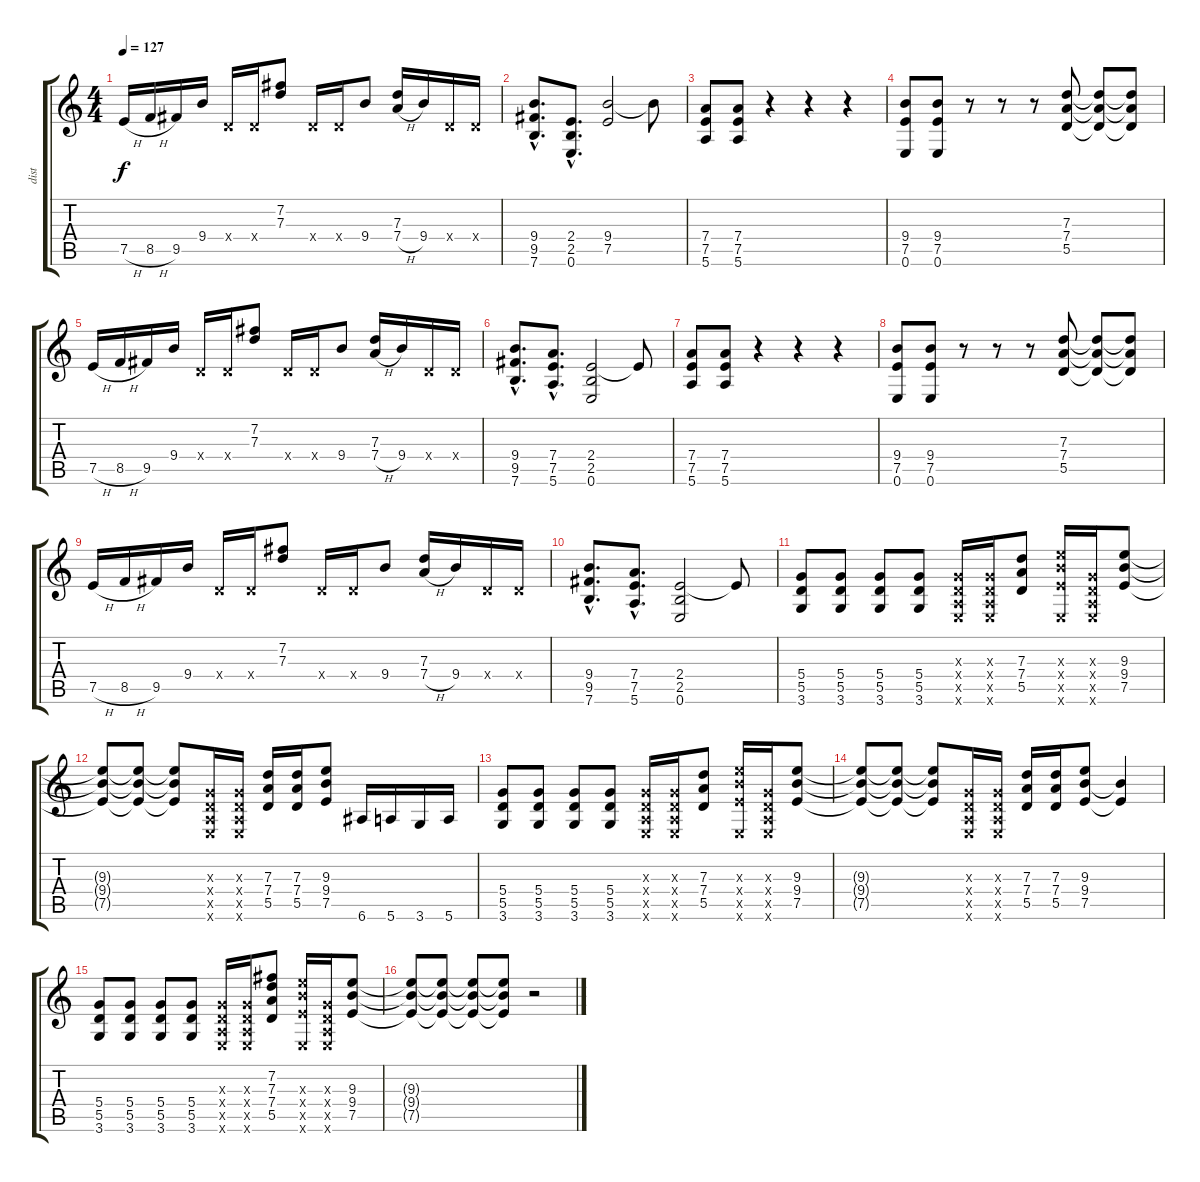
\track ("dist" "dist") {instrument distortionguitar}
\staff {score tabs}
\tuning (E4 B3 G3 D3 A2 E2) {hide}
\ts (4 4)
\tempo 127
\clef g2
\ks c
7.5{h}.16{dy f} 8.5{h}.16 9.5.16 9.4.16 0.4{x}.16 0.4{x}.16 (7.2 7.3).8 0.4{x}.16 0.4{x}.16 9.4.8 (7.3 7.4{h}).16 9.4.16 0.4{x}.16 0.4{x}.16 |
(9.4{hac} 9.5{hac} 7.6{hac}).8{d} (2.4{hac} 2.5{hac} 0.6{hac}).8{d} (9.4 7.5).2 9.4{t}.8 |
(7.4 7.5 5.6).8 (7.4 7.5 5.6).8 r.4 r.4 r.4 |
(9.4 7.5 0.6).8 (9.4 7.5 0.6).8 r.8 r.8 r.8 (7.3 7.4 5.5).8 (7.3{t} 7.4{t} 5.5{t}).8 (7.3{t} 7.4{t} 5.5{t}).8 |
7.5{h}.16 8.5{h}.16 9.5.16 9.4.16 0.4{x}.16 0.4{x}.16 (7.2 7.3).8 0.4{x}.16 0.4{x}.16 9.4.8 (7.3 7.4{h}).16 9.4.16 0.4{x}.16 0.4{x}.16 |
(9.4{hac} 9.5{hac} 7.6{hac}).8{d} (7.4{hac} 7.5{hac} 5.6{hac}).8{d} (2.4 2.5 0.6).2 2.4{t}.8 |
(7.4 7.5 5.6).8 (7.4 7.5 5.6).8 r.4 r.4 r.4 |
(9.4 7.5 0.6).8 (9.4 7.5 0.6).8 r.8 r.8 r.8 (7.3 7.4 5.5).8 (7.3{t} 7.4{t} 5.5{t}).8 (7.3{t} 7.4{t} 5.5{t}).8 |
7.5{h}.16 8.5{h}.16 9.5.16 9.4.16 0.4{x}.16 0.4{x}.16 (7.2 7.3).8 0.4{x}.16 0.4{x}.16 9.4.8 (7.3 7.4{h}).16 9.4.16 0.4{x}.16 0.4{x}.16 |
(9.4{hac} 9.5{hac} 7.6{hac}).8{d} (7.4{hac} 7.5{hac} 5.6{hac}).8{d} (2.4 2.5 0.6).2 2.4{t}.8 |
(5.4 5.5 3.6).8 (5.4 5.5 3.6).8 (5.4 5.5 3.6).8 (5.4 5.5 3.6).8 (0.3{x} 0.4{x} 0.5{x} 0.6{x}).16 (0.3{x} 0.4{x} 0.5{x} 0.6{x}).16 (7.3 7.4 5.5).8 (9.3{x} 9.4{x} 7.5{x} 0.6{x}).16 (0.3{x} 0.4{x} 0.5{x} 0.6{x}).16 (9.3 9.4 7.5).8 |
(9.3{t} 9.4{t} 7.5{t}).8 (9.3{t} 9.4{t} 7.5{t}).8 (9.3{t} 9.4{t} 7.5{t}).8 (0.3{x} 0.4{x} 0.5{x} 0.6{x}).16 (0.3{x} 0.4{x} 0.5{x} 0.6{x}).16 (7.3 7.4 5.5).16 (7.3 7.4 5.5).16 (9.3 9.4 7.5).8 6.6.16 5.6.16 3.6.16 5.6.16 |
(5.4 5.5 3.6).8 (5.4 5.5 3.6).8 (5.4 5.5 3.6).8 (5.4 5.5 3.6).8 (0.3{x} 0.4{x} 0.5{x} 0.6{x}).16 (0.3{x} 0.4{x} 0.5{x} 0.6{x}).16 (7.3 7.4 5.5).8 (9.3{x} 9.4{x} 7.5{x} 0.6{x}).16 (0.3{x} 0.4{x} 0.5{x} 0.6{x}).16 (9.3 9.4 7.5).8 |
(9.3{t} 9.4{t} 7.5{t}).8 (9.3{t} 9.4{t} 7.5{t}).8 (9.3{t} 9.4{t} 7.5{t}).8 (0.3{x} 0.4{x} 0.5{x} 0.6{x}).16 (0.3{x} 0.4{x} 0.5{x} 0.6{x}).16 (7.3 7.4 5.5).16 (7.3 7.4 5.5).16 (9.3 9.4 7.5).8 (9.4{t} 7.5{t}).4 |
(5.4 5.5 3.6).8 (5.4 5.5 3.6).8 (5.4 5.5 3.6).8 (5.4 5.5 3.6).8 (0.3{x} 0.4{x} 0.5{x} 0.6{x}).16 (0.3{x} 0.4{x} 0.5{x} 0.6{x}).16 (7.2 7.3 7.4 5.5).8 (9.3{x} 9.4{x} 7.5{x} 0.6{x}).16 (0.3{x} 0.4{x} 0.5{x} 0.6{x}).16 (9.3 9.4 7.5).8 |
(9.3{t} 9.4{t} 7.5{t}).8 (9.3{t} 9.4{t} 7.5{t}).8 (9.3{t} 9.4{t} 7.5{t}).8 (9.3{t} 9.4{t} 7.5{t}).8 r.2
